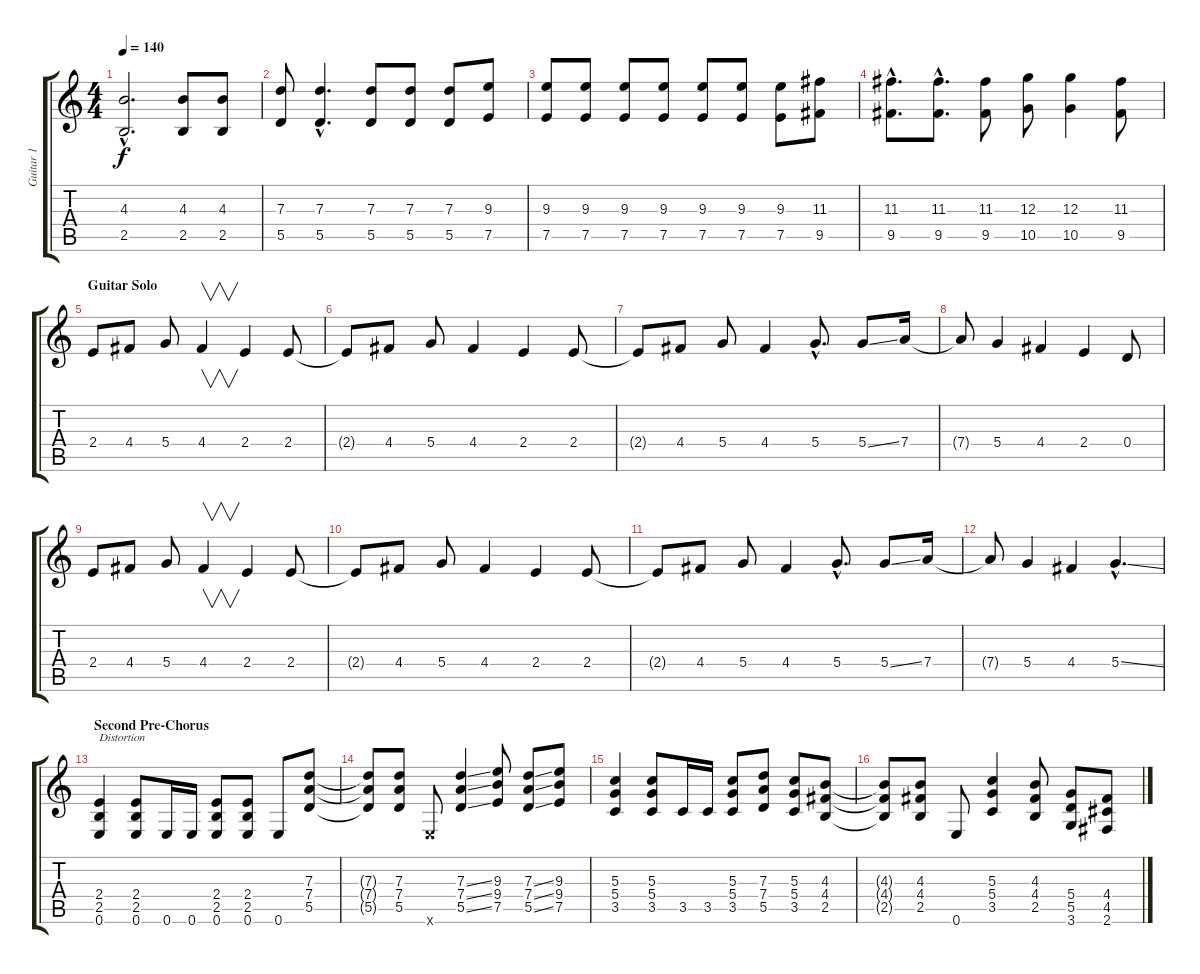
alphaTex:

\track ("Guitar 1" "Guitar 1") {instrument distortionguitar}
\staff {score tabs}
\tuning (E4 B3 G3 D3 A2 E2) {hide}
\ts (4 4)
\tempo 140
\clef g2
\ks c
(4.3{hac} 2.5{hac}).2{d dy f} (4.3 2.5).8 (4.3 2.5).8 |
(7.3 5.5).8 (7.3{hac} 5.5{hac}).4{d} (7.3 5.5).8 (7.3 5.5).8 (7.3 5.5).8 (9.3 7.5).8 |
(9.3 7.5).8 (9.3 7.5).8 (9.3 7.5).8 (9.3 7.5).8 (9.3 7.5).8 (9.3 7.5).8 (9.3 7.5).8 (11.3 9.5).8 |
(11.3{hac} 9.5{hac}).8{d} (11.3{hac} 9.5{hac}).8{d} (11.3 9.5).8 (12.3 10.5).8 (12.3 10.5).4 (11.3 9.5).8 |
\section ("" "Guitar Solo")
2.4.8{volume 16 instrument distortionguitar} 4.4.8 5.4.8 4.4.4{v} 2.4.4 2.4.8 |
2.4{t}.8 4.4.8 5.4.8 4.4.4 2.4.4 2.4.8 |
2.4{t}.8 4.4.8 5.4.8 4.4.4 5.4{hac}.8{d} 5.4{ss}.8 7.4.16 |
7.4{t}.8 5.4.4 4.4.4 2.4.4 0.4.8 |
2.4.8 4.4.8 5.4.8 4.4.4{v} 2.4.4 2.4.8 |
2.4{t}.8 4.4.8 5.4.8 4.4.4 2.4.4 2.4.8 |
2.4{t}.8 4.4.8 5.4.8 4.4.4 5.4{hac}.8{d} 5.4{ss}.8 7.4.16 |
7.4{t}.8 5.4.4 4.4.4 5.4{ss hac}.4{d} |
\section ("" "Second Pre-Chorus")
(2.4 2.5 0.6).4{txt "Distortion" volume 12 instrument distortionguitar} (2.4 2.5 0.6).8 0.6.16 0.6.16 (2.4 2.5 0.6).8 (2.4 2.5 0.6).8 0.6.8 (7.3 7.4 5.5).8 |
(7.3{t} 7.4{t} 5.5{t}).8 (7.3 7.4 5.5).8 0.6{x}.8 (7.3{ss} 7.4{ss} 5.5{ss}).4 (9.3 9.4 7.5).8 (7.3{ss} 7.4{ss} 5.5{ss}).8 (9.3 9.4 7.5).8 |
(5.3 5.4 3.5).4 (5.3 5.4 3.5).8 3.5.16 3.5.16 (5.3 5.4 3.5).8 (7.3 7.4 5.5).8 (5.3 5.4 3.5).8 (4.3 4.4 2.5).8 |
(4.3{t} 4.4{t} 2.5{t}).8 (4.3 4.4 2.5).8 0.6.8 (5.3 5.4 3.5).4 (4.3 4.4 2.5).8 (5.4 5.5 3.6).8 (4.4 4.5 2.6).8
